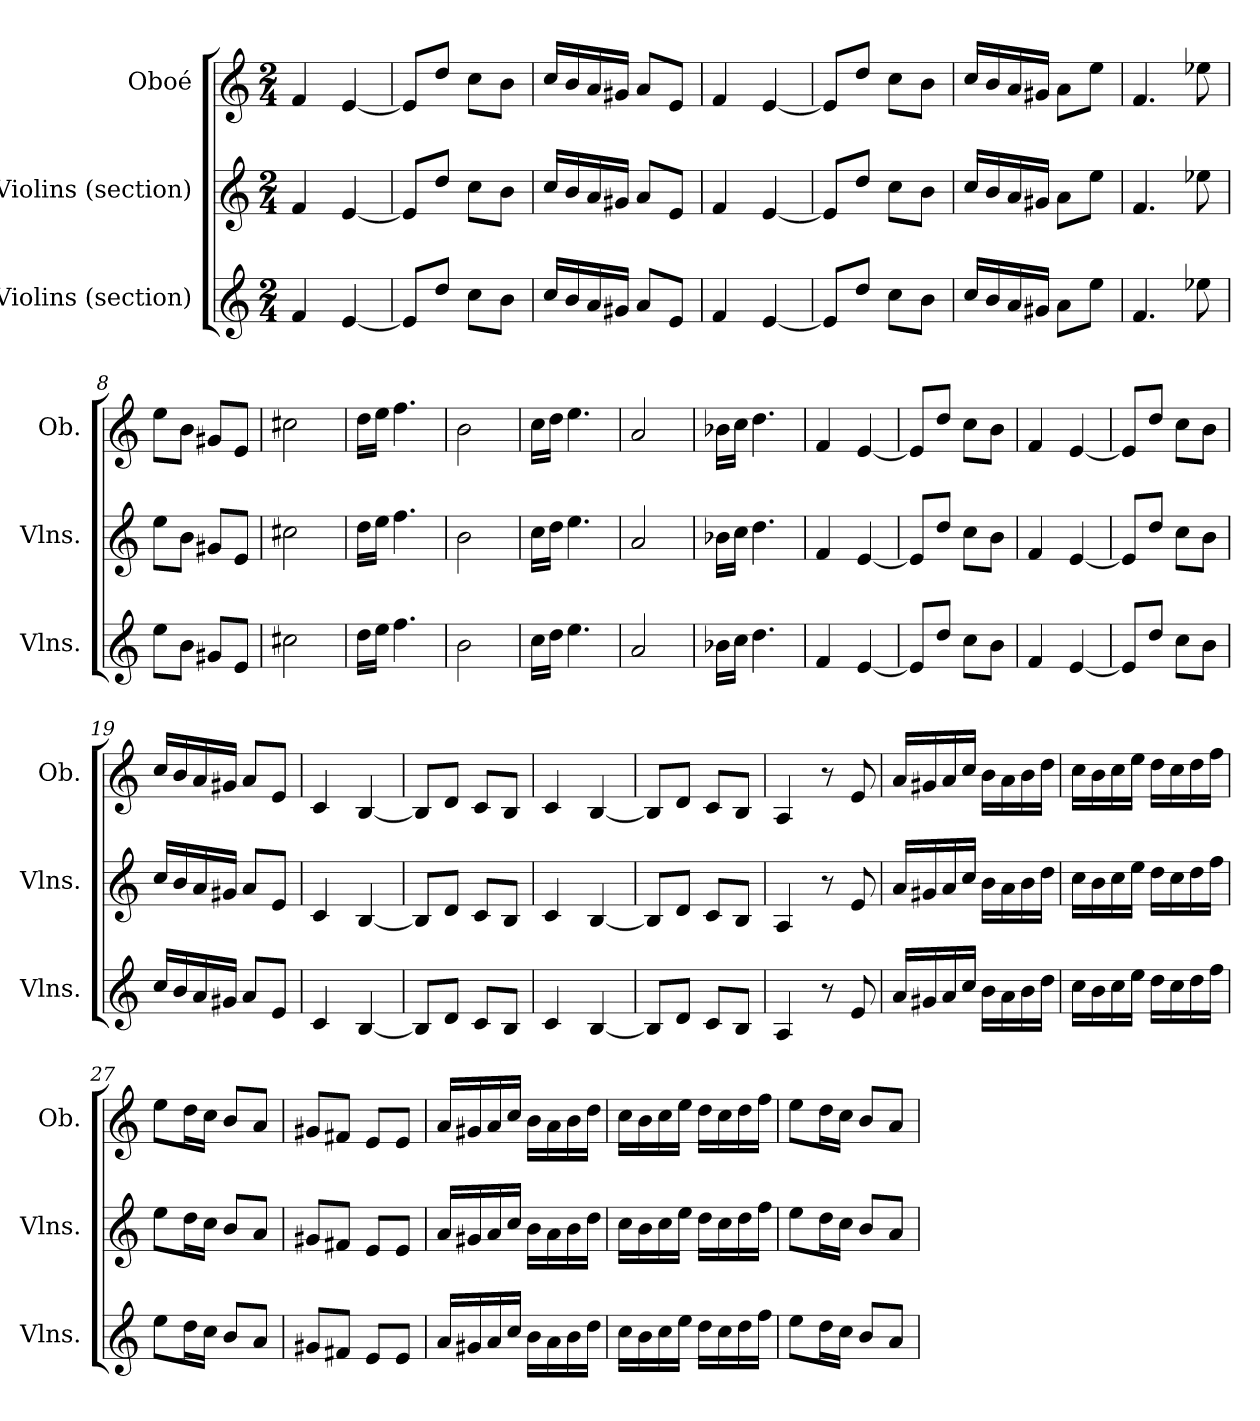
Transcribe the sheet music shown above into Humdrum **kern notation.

**kern	**kern	**kern
*part3	*part2	*part1
*staff3	*staff2	*staff1
*I"Violins (section)	*I"Violins (section)	*I"Oboé
*I'Vlns.	*I'Vlns.	*I'Ob.
*clefG2	*clefG2	*clefG2
*k[]	*k[]	*k[]
*M2/4	*M2/4	*M2/4
=1	=1	=1
4f/	4f/	4f/
[4e/	[4e/	[4e/
=2	=2	=2
8e/L]	8e/L]	8e/L]
8dd/J	8dd/J	8dd/J
8cc\L	8cc\L	8cc\L
8b\J	8b\J	8b\J
=3	=3	=3
16cc/LL	16cc/LL	16cc/LL
16b/	16b/	16b/
16a/	16a/	16a/
16g#X/JJ	16g#X/JJ	16g#X/JJ
8a/L	8a/L	8a/L
8e/J	8e/J	8e/J
=4	=4	=4
4f/	4f/	4f/
[4e/	[4e/	[4e/
=5	=5	=5
8e/L]	8e/L]	8e/L]
8dd/J	8dd/J	8dd/J
8cc\L	8cc\L	8cc\L
8b\J	8b\J	8b\J
=6	=6	=6
16cc/LL	16cc/LL	16cc/LL
16b/	16b/	16b/
16a/	16a/	16a/
16g#X/JJ	16g#X/JJ	16g#X/JJ
8a\L	8a\L	8a\L
8ee\J	8ee\J	8ee\J
!!LO:LB:g=z
=7	=7	=7
4.f/	4.f/	4.f/
8ee-X\	8ee-X\	8ee-X\
=8	=8	=8
8ee\L	8ee\L	8ee\L
8b\J	8b\J	8b\J
8g#X/L	8g#X/L	8g#X/L
8e/J	8e/J	8e/J
=9	=9	=9
2cc#X\	2cc#X\	2cc#X\
=10	=10	=10
16dd\LL	16dd\LL	16dd\LL
16ee\JJ	16ee\JJ	16ee\JJ
4.ff\	4.ff\	4.ff\
=11	=11	=11
2b\	2b\	2b\
=12	=12	=12
16cc\LL	16cc\LL	16cc\LL
16dd\JJ	16dd\JJ	16dd\JJ
4.ee\	4.ee\	4.ee\
=13	=13	=13
2a/	2a/	2a/
=14	=14	=14
16b-X\LL	16b-X\LL	16b-X\LL
16cc\JJ	16cc\JJ	16cc\JJ
4.dd\	4.dd\	4.dd\
=15	=15	=15
4f/	4f/	4f/
[4e/	[4e/	[4e/
!!LO:LB:g=z
=16	=16	=16
8e/L]	8e/L]	8e/L]
8dd/J	8dd/J	8dd/J
8cc\L	8cc\L	8cc\L
8b\J	8b\J	8b\J
=17	=17	=17
4f/	4f/	4f/
[4e/	[4e/	[4e/
=18	=18	=18
8e/L]	8e/L]	8e/L]
8dd/J	8dd/J	8dd/J
8cc\L	8cc\L	8cc\L
8b\J	8b\J	8b\J
=19	=19	=19
16cc/LL	16cc/LL	16cc/LL
16b/	16b/	16b/
16a/	16a/	16a/
16g#X/JJ	16g#X/JJ	16g#X/JJ
8a/L	8a/L	8a/L
8e/J	8e/J	8e/J
=20	=20	=20
4c/	4c/	4c/
[4B/	[4B/	[4B/
=21	=21	=21
8B/L]	8B/L]	8B/L]
8d/J	8d/J	8d/J
8c/L	8c/L	8c/L
8B/J	8B/J	8B/J
=22	=22	=22
4c/	4c/	4c/
[4B/	[4B/	[4B/
=23	=23	=23
8B/L]	8B/L]	8B/L]
8d/J	8d/J	8d/J
8c/L	8c/L	8c/L
8B/J	8B/J	8B/J
!!LO:LB:g=z
=24	=24	=24
4A/	4A/	4A/
8r	8r	8r
8e/	8e/	8e/
=25	=25	=25
16a/LL	16a/LL	16a/LL
16g#X/	16g#X/	16g#X/
16a/	16a/	16a/
16cc/JJ	16cc/JJ	16cc/JJ
16b\LL	16b\LL	16b\LL
16a\	16a\	16a\
16b\	16b\	16b\
16dd\JJ	16dd\JJ	16dd\JJ
=26	=26	=26
16cc\LL	16cc\LL	16cc\LL
16b\	16b\	16b\
16cc\	16cc\	16cc\
16ee\JJ	16ee\JJ	16ee\JJ
16dd\LL	16dd\LL	16dd\LL
16cc\	16cc\	16cc\
16dd\	16dd\	16dd\
16ff\JJ	16ff\JJ	16ff\JJ
=27	=27	=27
8ee\L	8ee\L	8ee\L
16dd\L	16dd\L	16dd\L
16cc\JJ	16cc\JJ	16cc\JJ
8b/L	8b/L	8b/L
8a/J	8a/J	8a/J
=28	=28	=28
8g#X/L	8g#X/L	8g#X/L
8f#X/J	8f#X/J	8f#X/J
8e/L	8e/L	8e/L
8e/J	8e/J	8e/J
=29	=29	=29
16a/LL	16a/LL	16a/LL
16g#X/	16g#X/	16g#X/
16a/	16a/	16a/
16cc/JJ	16cc/JJ	16cc/JJ
16b\LL	16b\LL	16b\LL
16a\	16a\	16a\
16b\	16b\	16b\
16dd\JJ	16dd\JJ	16dd\JJ
!!LO:LB:g=z
=30	=30	=30
16cc\LL	16cc\LL	16cc\LL
16b\	16b\	16b\
16cc\	16cc\	16cc\
16ee\JJ	16ee\JJ	16ee\JJ
16dd\LL	16dd\LL	16dd\LL
16cc\	16cc\	16cc\
16dd\	16dd\	16dd\
16ff\JJ	16ff\JJ	16ff\JJ
=31	=31	=31
8ee\L	8ee\L	8ee\L
16dd\L	16dd\L	16dd\L
16cc\JJ	16cc\JJ	16cc\JJ
8b/L	8b/L	8b/L
8a/J	8a/J	8a/J
=	=	=
*-	*-	*-
